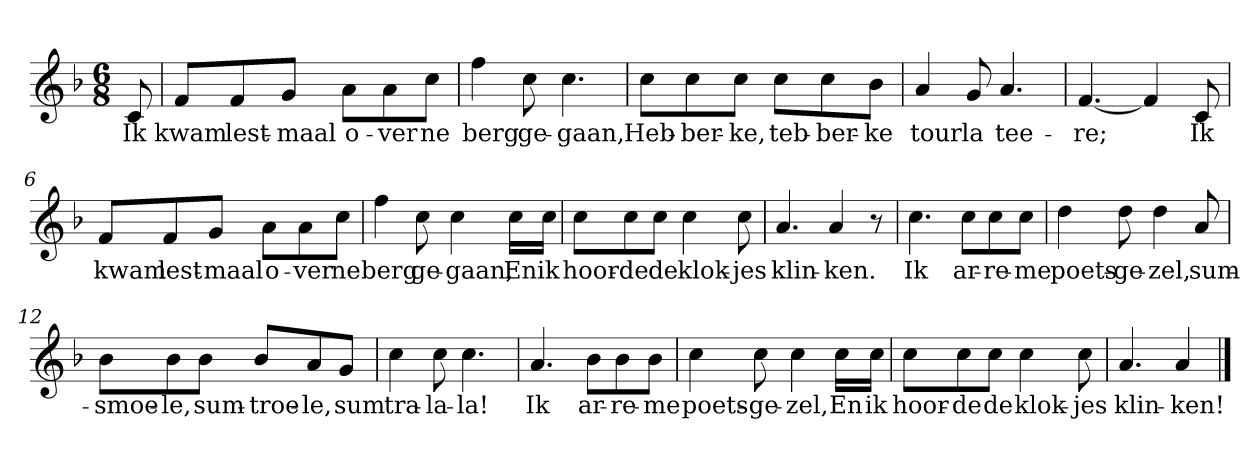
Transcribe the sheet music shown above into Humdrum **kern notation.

**kern	**text
*part1	*part1
*staff1	*staff1
*clefG2	*
*k[b-]	*
*F:	*
*M6/8	*
*MM120	*
=	=
8c	Ik
=1	=1
8f/L	kwam
8f/	lest-
8g/J	-maal
8a\L	o-
8a\	-ver
8cc\J	ne
=2	=2
4ff	berg
8cc	ge-
4.cc	-gaan,
=3	=3
8cc\L	Heb-
8cc\	-ber-
8cc\J	-ke,
8cc\L	teb-
8cc\	-ber-
8b-\J	-ke
=4	=4
4a	tour
8g	la
4.a	tee-
=5	=5
[4.f	-re;
4f]	.
8c	Ik
=6	=6
8f/L	kwam
8f/	lest-
8g/J	-maal
8a\L	o-
8a\	-ver
8cc\J	ne
=7	=7
4ff	berg
8cc	ge-
4cc	-gaan,
16cc\LL	En
16cc\JJ	ik
=8	=8
8cc\L	hoor-
8cc\	-de
8cc\J	de
4cc	klok-
8cc	-jes
=9	=9
4.a	klin-
4a	-ken.
8r	.
=10	=10
4.cc	Ik
8cc\L	ar-
8cc\	-re-
8cc\J	-me
=11	=11
4dd	poets-
8dd	-ge-
4dd	-zel,
8a	sum-
=12	=12
8b-\L	-smoe-
8b-\	-le,
8b-\J	sum-
8b-/L	-troe-
8a/	-le,
8g/J	sum
=13	=13
4cc	tra-
8cc	-la-
4.cc	-la!
=14	=14
4.a	Ik
8b-\L	ar-
8b-\	-re-
8b-\J	-me
=15	=15
4cc	poets-
8cc	-ge-
4cc	-zel,
16cc\LL	En
16cc\JJ	ik
=16	=16
8cc\L	hoor-
8cc\	-de
8cc\J	de
4cc	klok-
8cc	-jes
=17	=17
4.a	klin-
4a	-ken!
==	==
*-	*-
